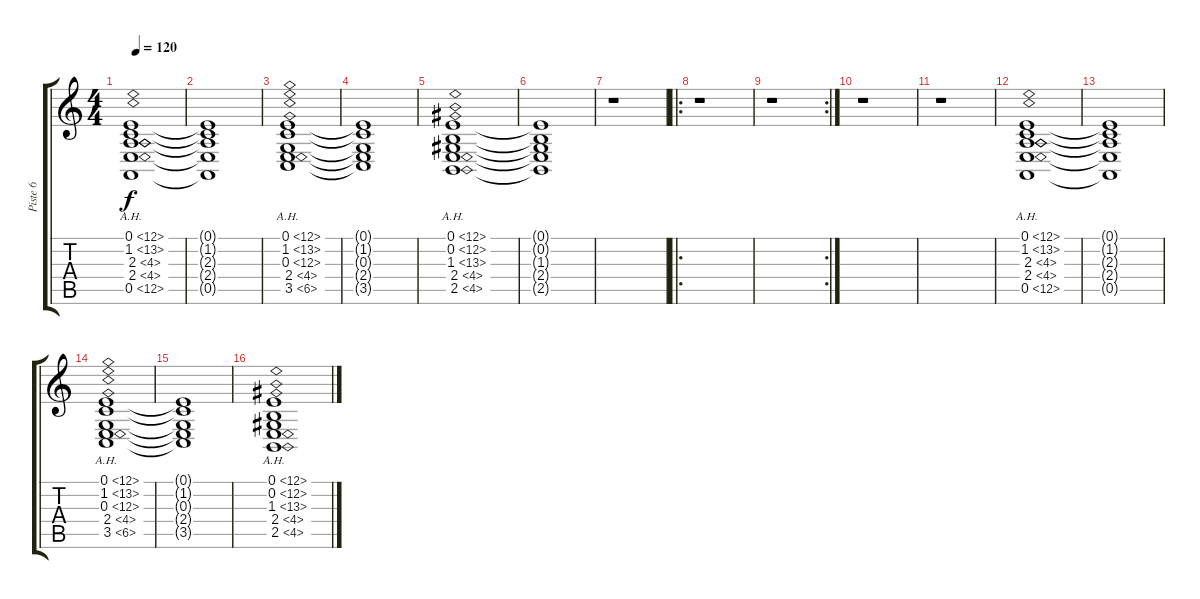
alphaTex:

\track ("Piste 6" "Piste 6") {instrument violin}
\staff {score tabs}
\tuning (E4 B3 G3 D3 A2 E2) {hide}
\ts (4 4)
\tempo 120
\clef g2
\ks c
(0.1{ah 12} 1.2{ah 12} 2.3{ah 2} 2.4{ah 2} 0.5{ah 12}).1{dy f instrument violin} |
(0.1{t} 1.2{t} 2.3{t} 2.4{t} 0.5{t}).1 |
(0.1{ah 12} 1.2{ah 12} 0.3{ah 12} 2.4{ah 2} 3.5{ah 3}).1 |
(0.1{t} 1.2{t} 0.3{t} 2.4{t} 3.5{t}).1 |
(0.1{ah 12} 0.2{ah 12} 1.3{ah 12} 2.4{ah 2} 2.5{ah 2}).1 |
(0.1{t} 0.2{t} 1.3{t} 2.4{t} 2.5{t}).1 |
r.1 |
\ro
r.1 |
\rc 2
r.1 |
r.1 |
r.1 |
(0.1{ah 12} 1.2{ah 12} 2.3{ah 2} 2.4{ah 2} 0.5{ah 12}).1 |
(0.1{t} 1.2{t} 2.3{t} 2.4{t} 0.5{t}).1 |
(0.1{ah 12} 1.2{ah 12} 0.3{ah 12} 2.4{ah 2} 3.5{ah 3}).1 |
(0.1{t} 1.2{t} 0.3{t} 2.4{t} 3.5{t}).1 |
(0.1{ah 12} 0.2{ah 12} 1.3{ah 12} 2.4{ah 2} 2.5{ah 2}).1
